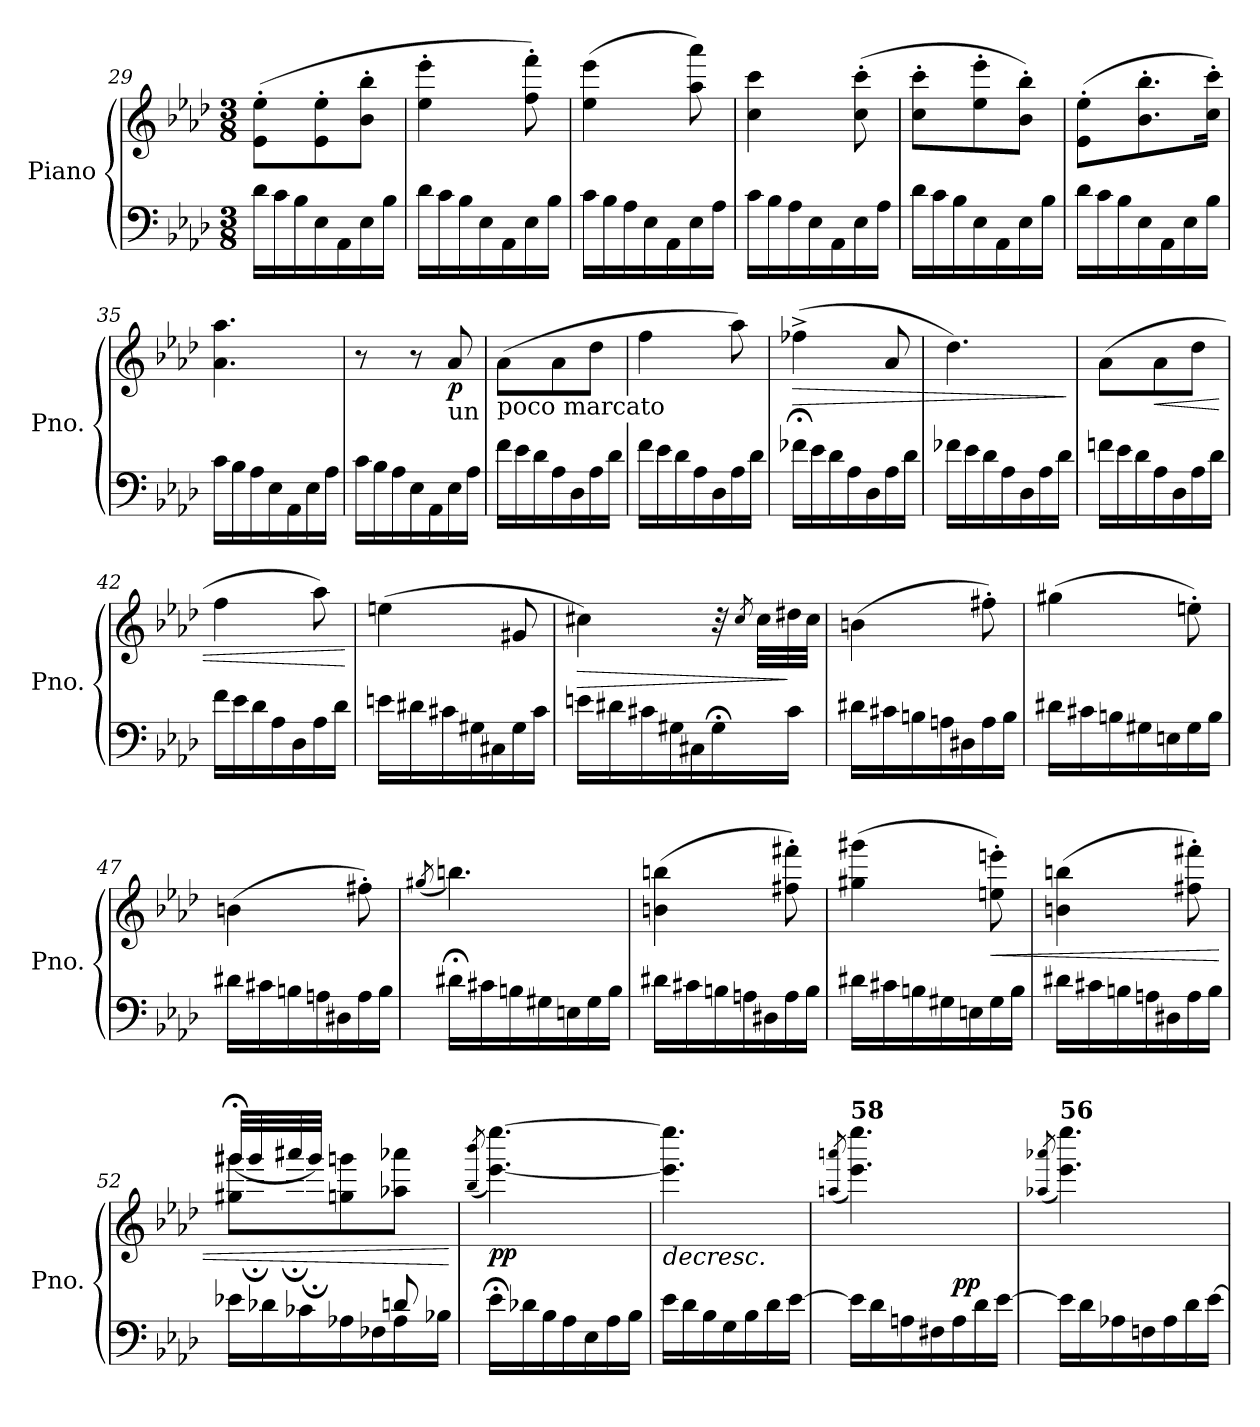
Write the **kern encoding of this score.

**kern	**kern	**dynam
*part1	*part1	*part1
*staff2	*staff1	*staff1/2
*I"Piano	*	*
*I'Pno.	*	*
*clefF4	*clefG2	*
*k[b-e-a-d-]	*k[b-e-a-d-]	*
*M3/8	*M3/8	*
*Xtuplet	*	*
=29	=29	=29
24d-\LL	(8e-\' 8ee-\'L	.
24c\	.	.
24B-\	.	.
16E-\	8e-\' 8ee-\'	.
16AA-\	.	.
16E-\	8b-\' 8bb-\'J	.
16B-\JJ	.	.
=30	=30	=30
24d-\LL	4ee-\' 4eee-\'	.
24c\	.	.
24B-\	.	.
16E-\	.	.
16AA-\	.	.
16E-\	8ff\' 8fff\')	.
16B-\JJ	.	.
!!LO:LB:g=z
=31	=31	=31
24c\LL	(4ee-\ 4eee-\	.
24B-\	.	.
24A-\	.	.
16E-\	.	.
16AA-\	.	.
16E-\	8aa-\ 8aaa-\)	.
16A-\JJ	.	.
=32	=32	=32
24c\LL	4cc\ 4ccc\	.
24B-\	.	.
24A-\	.	.
16E-\	.	.
16AA-\	.	.
16E-\	(8cc\' 8ccc\'	.
16A-\JJ	.	.
=33	=33	=33
24d-\LL	8cc\' 8ccc\'L	.
24c\	.	.
24B-\	.	.
16E-\	8ee-\' 8eee-\'	.
16AA-\	.	.
16E-\	8b-\' 8bb-\'J)	.
16B-\JJ	.	.
=34	=34	=34
24d-\LL	(8e-\' 8ee-\'L	.
24c\	.	.
24B-\	.	.
16E-\	8.b-\' 8.bb-\'	.
16AA-\	.	.
16E-\	.	.
16B-\JJ	16cc\' 16ccc\'Jk)	.
=35	=35	=35
24c\LL	4.a-\ 4.aa-\	.
24B-\	.	.
24A-\	.	.
16E-\	.	.
16AA-\	.	.
16E-\	.	.
16A-\JJ	.	.
=36	=36	=36
24c\LL	8r	.
24B-\	.	.
24A-\	.	.
16E-\	8r	.
16AA-\	.	.
!	!LO:TX:b:t=un	!
!	!	!LO:DY:b
16E-\	8a-/	p
16A-\JJ	.	.
!!LO:LB:g=z
=37	=37	=37
!	!LO:TX:b:t=poco marcato	!
24f\LL	(8a-\L	.
24e-\	.	.
24d-\	.	.
16A-\	8a-\	.
16D-\	.	.
16A-\	8dd-\J	.
16d-\JJ	.	.
=38	=38	=38
24f\LL	4ff\	.
24e-\	.	.
24d-\	.	.
16A-\	.	.
16D-\	.	.
16A-\	8aa-\)	.
16d-\JJ	.	.
=39	=39	=39
!	!	!LO:HP:b
24f-X;<\LL	(4ff-X^\	>
24e-\	.	.
24d-\	.	.
16A-\	.	.
16D-\	.	.
16A-\	8a-/	.
16d-\JJ	.	.
=40	=40	=40
24f-X\LL	4.dd-\)	.
24e-\	.	.
24d-\	.	.
16A-\	.	.
16D-\	.	.
16A-\	.	.
16d-\JJ	.	.
.	.	]
=41	=41	=41
24fn\LL	(8a-\L	.
24e-\	.	.
24d-\	.	.
!	!	!LO:HP:b
16A-\	8a-\	<
16D-\	.	.
16A-\	8dd-\J	.
16d-\JJ	.	.
=42	=42	=42
24f\LL	4ff\	.
24e-\	.	.
24d-\	.	.
16A-\	.	.
16D-\	.	.
16A-\	8aa-\)	.
16d-\JJ	.	.
.	.	[
!!LO:LB:g=z
=43	=43	=43
24en\LL	(4een\	.
24d#X\	.	.
24c#X\	.	.
16G#X\	.	.
16C#X\	.	.
16G#\	8g#X/	.
16c#\JJ	.	.
=44	=44	=44
!	!	!LO:HP:b
24en\LL	4cc#X\)	>
24d#X\	.	.
24c#X\	.	.
16G#X\	.	.
16C#X\	.	.
16G#;<\	32r	.
.	8qcc#/	.
.	32cc#\LLL	.
16c#\JJ	32dd#X\	]
.	32cc#\JJJ	.
=45	=45	=45
24d#X\LL	(4bn\	.
24c#X\	.	.
24Bn\	.	.
16An\	.	.
16D#X\	.	.
16A\	8ff#X'\)	.
16B\JJ	.	.
=46	=46	=46
24d#X\LL	(4gg#X\	.
24c#X\	.	.
24Bn\	.	.
16G#X\	.	.
16En\	.	.
16G#\	8een'\)	.
16B\JJ	.	.
=47	=47	=47
24d#X\LL	(4bn\	.
24c#X\	.	.
24Bn\	.	.
16An\	.	.
16D#X\	.	.
16A\	8ff#X'\)	.
16B\JJ	.	.
=48	=48	=48
.	(8qgg#X/	.
24d#X;<\LL	4.bbn\)	.
24c#X\	.	.
24Bn\	.	.
16G#X\	.	.
16En\	.	.
16G#\	.	.
16B\JJ	.	.
!!LO:LB:g=z
=49	=49	=49
24d#X\LL	(4bn\ 4bbn\	.
24c#X\	.	.
24Bn\	.	.
16An\	.	.
16D#X\	.	.
16A\	8ff#X\' 8fff#X\')	.
16B\JJ	.	.
=50	=50	=50
24d#X\LL	(4gg#X\ 4ggg#X\	.
24c#X\	.	.
24Bn\	.	.
16G#X\	.	.
16En\	.	.
!	!	!LO:HP:b
16G#\	8een\' 8eeen\')	<
16B\JJ	.	.
=51	=51	=51
24d#X\LL	(4bn\ 4bbn\	.
24c#X\	.	.
24Bn\	.	.
16An\	.	.
16D#X\	.	.
16A\	8ff#X\' 8fff#X\')	.
16B\JJ	.	.
=52	=52	=52
*^	*^	*
24e-X\LL	4ryy	8gg#X\;< 8ggg#X\;<L	(32ggg#!/LLL	.
.	.	.	32ggg#;<!/	.
24d-X\	.	.	.	.
.	.	.	32aaa#X;<!/	.
24c-X\	.	.	.	.
.	.	.	32ggg#;<!/JJJ)	.
16A-X\	.	8ggn\ 8gggn\	4ryy	.
16F-X\	.	.	.	.
16A-\	8dn/	8aa-X\ 8aaa-X\J	.	.
16B-X\JJ	.	.	.	.
*v	*v	*	*	*
*	*v	*v	*
.	.	[
=53	=53	=53
.	(8qbb-/ 8qbbb-/	.
!	!	!LO:DY:b
24e-;<\LL	[4.eee-\ [4.eeee-\)	pp
24d-X\	.	.
24B-\	.	.
16A-\	.	.
16E-\	.	.
16A-\	.	.
16B-\JJ	.	.
=54	=54	=54
!	!	!LO:HP:b
24e-\LL	4.eee-\] 4.eeee-\]	>
24d-\	.	.
24B-\	.	.
16G\	.	.
16B-\	.	.
16d-\	.	.
[16e-\JJ	.	.
!!LO:PB:g=z
=55	=55	=55
.	(8qaan/ 8qaaan/	.
!	!LO:TX:a:B:t=58	!
24e-\LL]	4.eee-\ 4.eeee-\)	.
24d-\	.	.
24An\	.	.
16F#X\	.	.
!	!	!LO:DY:a=2
16A\	.	pp
16d-\	.	.
[16e-\JJ	.	.
.	.	]
=56	=56	=56
.	(8qaa-X/ 8qaaa-X/	.
!	!LO:TX:a:B:t=56	!
24e-\LL]	4.eee-\ 4.eeee-\)	.
24d-\	.	.
24A-X\	.	.
16Fn\	.	.
16A-\	.	.
16d-\	.	.
[16e-\JJ	.	.
=	=	=
*-	*-	*-
